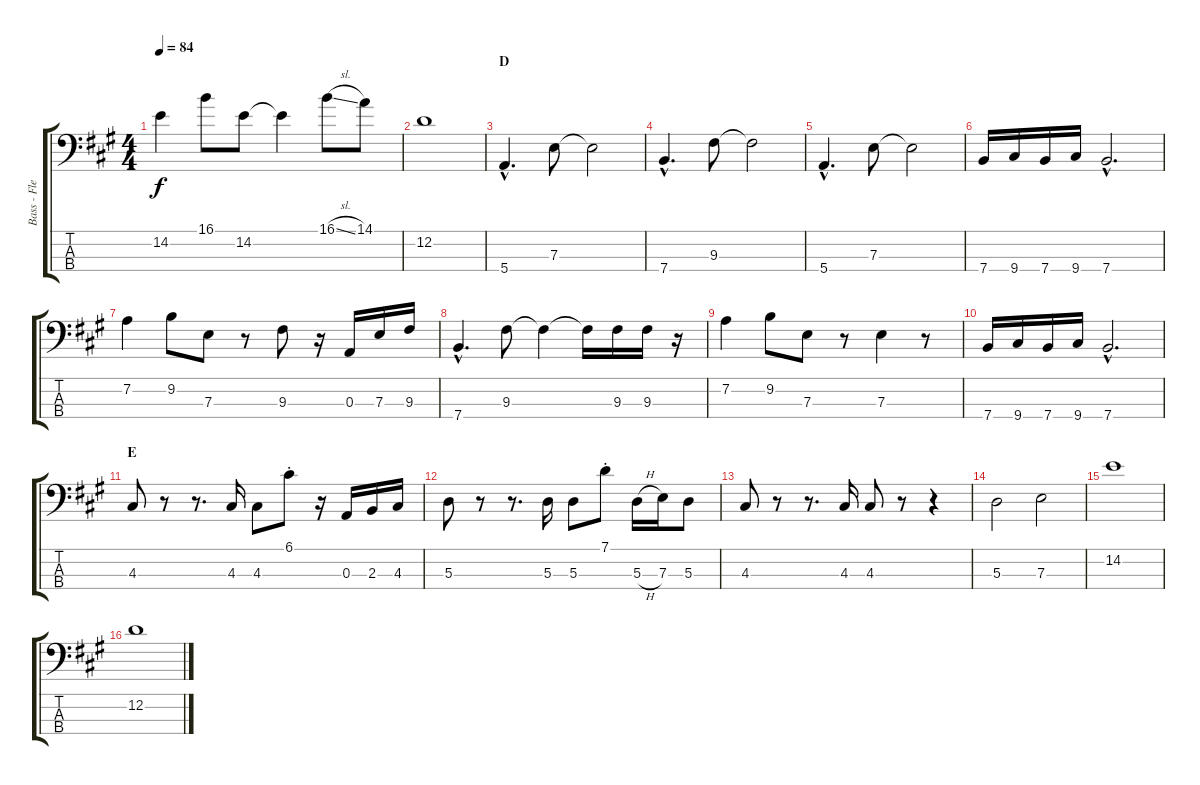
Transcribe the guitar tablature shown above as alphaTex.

\track ("Bass - Flea" "Bass - Fle") {instrument electricbassfinger}
\staff {score tabs}
\tuning (G2 D2 A1 E1) {hide}
\ts (4 4)
\tempo 84
\clef f4
\ks a
14.2.4{dy f} 16.1.8 14.2.8 14.2{t}.4 16.1{sl}.8 14.1.8 |
12.2.1 |
\section ("" "D")
5.4{hac}.4{d} 7.3.8 7.3{t}.2 |
7.4{hac}.4{d} 9.3.8 9.3{t}.2 |
5.4{hac}.4{d} 7.3.8 7.3{t}.2 |
7.4.16 9.4.16 7.4.16 9.4.16 7.4{hac}.2{d} |
7.2.4 9.2.8 7.3.8 r.8 9.3.8 r.16 0.3.16 7.3.16 9.3.16 |
7.4{hac}.4{d} 9.3.8 9.3{t}.4 9.3{t}.16 9.3.16 9.3.16 r.16 |
7.2.4 9.2.8 7.3.8 r.8 7.3.4 r.8 |
7.4.16 9.4.16 7.4.16 9.4.16 7.4{hac}.2{d} |
\section ("" "E")
4.3.8 r.8 r.8{d} 4.3.16 4.3.8 6.1{st}.8 r.16 0.3.16 2.3.16 4.3.16 |
5.3.8 r.8 r.8{d} 5.3.16 5.3.8 7.1{st}.8 5.3{h}.16 7.3.16 5.3.8 |
4.3.8 r.8 r.8{d} 4.3.16 4.3.8 r.8 r.4 |
5.3.2 7.3.2 |
14.2.1 |
12.2.1
